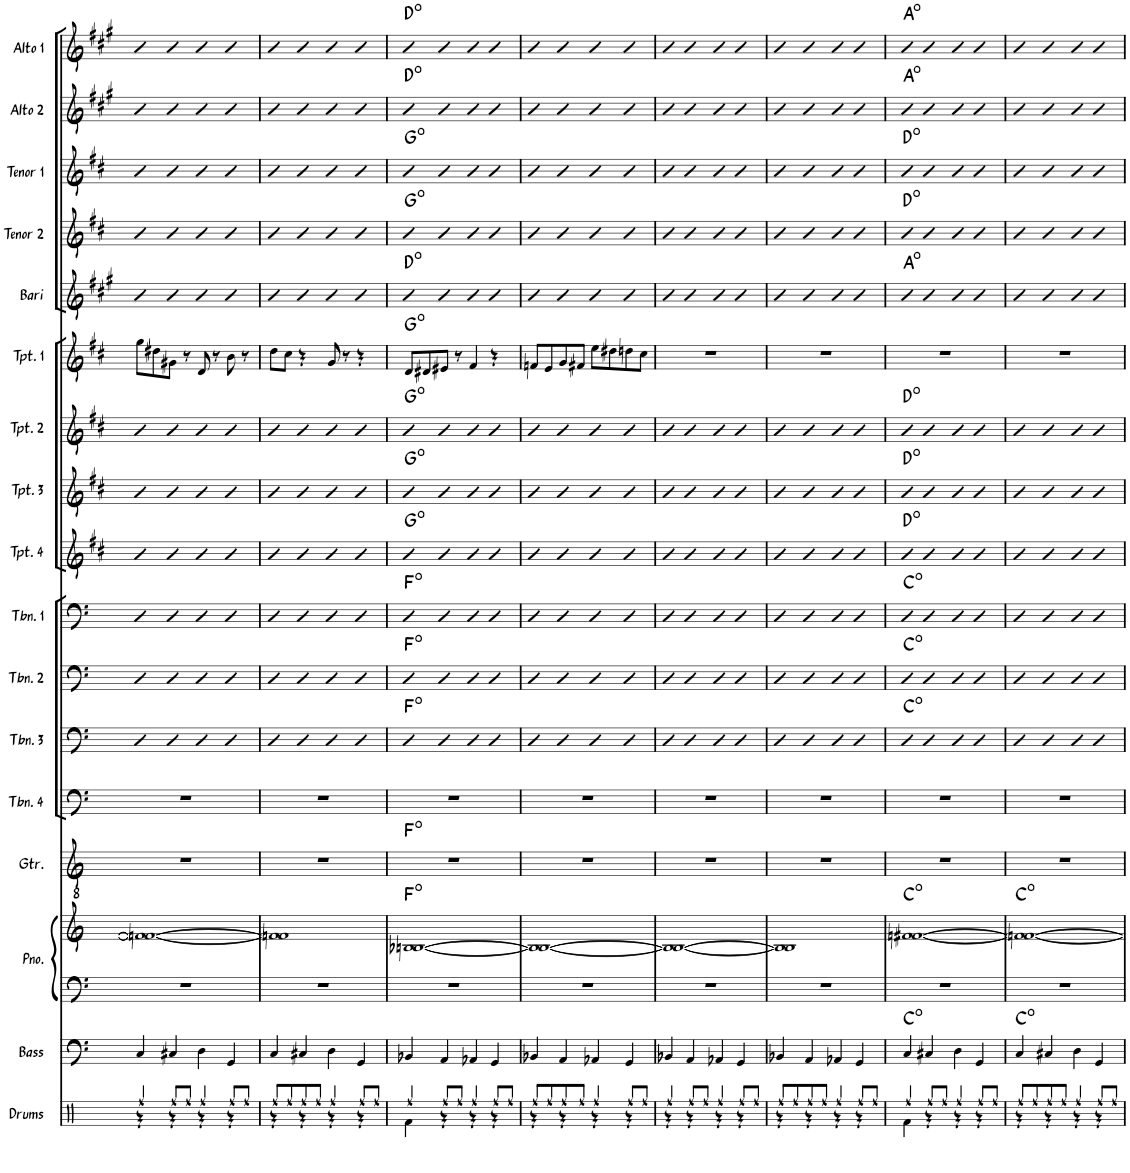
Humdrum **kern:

**kern	**kern	**harte	**kern	**kern	**harte	**kern	**harte	**kern	**kern	**harte	**kern	**harte	**kern	**harte	**kern	**harte	**kern	**harte	**kern	**harte	**kern	**harte	**kern	**harte	**kern	**harte	**kern	**harte	**kern	**harte	**kern	**harte
*part17	*part16	*part16	*part15	*part15	*part15	*part14	*part14	*part13	*part12	*part12	*part11	*part11	*part10	*part10	*part9	*part9	*part8	*part8	*part7	*part7	*part6	*part6	*part5	*part5	*part4	*part4	*part3	*part3	*part2	*part2	*part1	*part1
*staff18	*staff17	*	*staff16	*staff15	*	*staff14	*	*staff13	*staff12	*	*staff11	*	*staff10	*	*staff9	*	*staff8	*	*staff7	*	*staff6	*	*staff5	*	*staff4	*	*staff3	*	*staff2	*	*staff1	*
*I"Drums	*I"Bass	*	*I"Piano	*	*	*I"Guitar	*	*I"Trombone 4	*I"Trombone 3	*	*I"Trombone 2	*	*I"Trombone 1	*	*I"Trumpet 4	*	*I"Trumpet 3	*	*I"Trumpet 2	*	*I"Trumpet 1	*	*I"Bari Sax	*	*I"Tenor Sax 2	*	*I"Tenor Sax 1	*	*I"Alto Sax 2	*	*I"Alto Sax 1	*
*I'Drums	*I'Bass	*	*I'Pno.	*	*	*I'Gtr.	*	*I'Tbn. 4	*I'Tbn. 3	*	*I'Tbn. 2	*	*I'Tbn. 1	*	*I'Tpt. 4	*	*I'Tpt. 3	*	*I'Tpt. 2	*	*I'Tpt. 1	*	*I'Bari	*	*I'Tenor 2	*	*I'Tenor 1	*	*I'Alto 2	*	*I'Alto 1	*
!!LO:PB:g=z
*clefX	*clefF4	*	*clefF4	*clefG2	*	*clefGv2	*	*clefF4	*clefF4	*	*clefF4	*	*clefF4	*	*clefG2	*	*clefG2	*	*clefG2	*	*clefG2	*	*clefG2	*	*clefG2	*	*clefG2	*	*clefG2	*	*clefG2	*
*	*Trd7c12	*	*	*	*	*	*	*	*	*	*	*	*	*	*Trd1c2	*	*Trd1c2	*	*Trd1c2	*	*Trd1c2	*	*Trd12c21	*	*Trd8c14	*	*Trd8c14	*	*Trd5c9	*	*Trd5c9	*
*k[]	*k[]	*	*k[]	*k[]	*	*k[]	*	*k[]	*k[]	*	*k[]	*	*k[]	*	*k[f#c#]	*	*k[f#c#]	*	*k[f#c#]	*	*k[f#c#]	*	*k[f#c#g#]	*	*k[f#c#]	*	*k[f#c#]	*	*k[f#c#g#]	*	*k[f#c#g#]	*
*M4/4	*M4/4	*	*M4/4	*M4/4	*	*M4/4	*	*M4/4	*M4/4	*	*M4/4	*	*M4/4	*	*M4/4	*	*M4/4	*	*M4/4	*	*M4/4	*	*M4/4	*	*M4/4	*	*M4/4	*	*M4/4	*	*M4/4	*
=139	=139	=139	=139	=139	=139	=139	=139	=139	=139	=139	=139	=139	=139	=139	=139	=139	=139	=139	=139	=139	=139	=139	=139	=139	=139	=139	=139	=139	=139	=139	=139	=139
*^	*	*	*	*	*	*	*	*	*	*	*	*	*	*	*	*	*	*	*	*	*	*	*	*	*	*	*	*	*	*	*	*
4Rff/	4r	4C/	.	1r	1fn_ 1f#_	.	1r	.	1r	4a	.	4a	.	4a	.	4b	.	4b	.	4b	.	8gg\L	.	4fff#	.	4bb	.	4bb	.	4ff#	.	4ff#	.
.	.	.	.	.	.	.	.	.	.	.	.	.	.	.	.	.	.	.	.	.	.	8dd#X\	.	.	.	.	.	.	.	.	.	.	.
8Rff/L	4r	4C#X/	.	.	.	.	.	.	.	4a	.	4a	.	4a	.	4b	.	4b	.	4b	.	8g#X\J	.	4fff#	.	4bb	.	4bb	.	4ff#	.	4ff#	.
8Rff/J	.	.	.	.	.	.	.	.	.	.	.	.	.	.	.	.	.	.	.	.	.	8r	.	.	.	.	.	.	.	.	.	.	.
4Rff/	4r	4D\	.	.	.	.	.	.	.	4a	.	4a	.	4a	.	4b	.	4b	.	4b	.	8d/	.	4fff#	.	4bb	.	4bb	.	4ff#	.	4ff#	.
.	.	.	.	.	.	.	.	.	.	.	.	.	.	.	.	.	.	.	.	.	.	8r	.	.	.	.	.	.	.	.	.	.	.
8Rff/L	4r	4GG/	.	.	.	.	.	.	.	4a	.	4a	.	4a	.	4b	.	4b	.	4b	.	8b\	.	4fff#	.	4bb	.	4bb	.	4ff#	.	4ff#	.
8Rff/J	.	.	.	.	.	.	.	.	.	.	.	.	.	.	.	.	.	.	.	.	.	8r	.	.	.	.	.	.	.	.	.	.	.
=140	=140	=140	=140	=140	=140	=140	=140	=140	=140	=140	=140	=140	=140	=140	=140	=140	=140	=140	=140	=140	=140	=140	=140	=140	=140	=140	=140	=140	=140	=140	=140	=140	=140
8Rff/L	4r	4C/	.	1r	1fn] 1f#]	.	1r	.	1r	4a	.	4a	.	4a	.	4b	.	4b	.	4b	.	8dd\L	.	4fff#	.	4bb	.	4bb	.	4ff#	.	4ff#	.
8Rff/	.	.	.	.	.	.	.	.	.	.	.	.	.	.	.	.	.	.	.	.	.	8cc#\J	.	.	.	.	.	.	.	.	.	.	.
8Rff/	4r	4C#X/	.	.	.	.	.	.	.	4a	.	4a	.	4a	.	4b	.	4b	.	4b	.	4r	.	4fff#	.	4bb	.	4bb	.	4ff#	.	4ff#	.
8Rff/J	.	.	.	.	.	.	.	.	.	.	.	.	.	.	.	.	.	.	.	.	.	.	.	.	.	.	.	.	.	.	.	.	.
4Rff/	4r	4D\	.	.	.	.	.	.	.	4a	.	4a	.	4a	.	4b	.	4b	.	4b	.	8g/	.	4fff#	.	4bb	.	4bb	.	4ff#	.	4ff#	.
.	.	.	.	.	.	.	.	.	.	.	.	.	.	.	.	.	.	.	.	.	.	8r	.	.	.	.	.	.	.	.	.	.	.
8Rff/L	4r	4GG/	.	.	.	.	.	.	.	4a	.	4a	.	4a	.	4b	.	4b	.	4b	.	4r	.	4fff#	.	4bb	.	4bb	.	4ff#	.	4ff#	.
8Rff/J	.	.	.	.	.	.	.	.	.	.	.	.	.	.	.	.	.	.	.	.	.	.	.	.	.	.	.	.	.	.	.	.	.
=141	=141	=141	=141	=141	=141	=141	=141	=141	=141	=141	=141	=141	=141	=141	=141	=141	=141	=141	=141	=141	=141	=141	=141	=141	=141	=141	=141	=141	=141	=141	=141	=141	=141
4Rff/	4Rf\	4BB-X/	.	1r	[1B-X [1Bn	F:dim	1r	F:dim	1r	4an	F:dim	4an	F:dim	4an	F:dim	4bn	G:dim	4bn	G:dim	4bn	G:dim	8d/L	G:dim	4fff#	D:dim	4bbn	G:dim	4bbn	G:dim	4ff#	D:dim	4ff#	D:dim
.	.	.	.	.	.	.	.	.	.	.	.	.	.	.	.	.	.	.	.	.	.	8d#X/	.	.	.	.	.	.	.	.	.	.	.
8Rff/L	4r	4AA/	.	.	.	.	.	.	.	4a	.	4a	.	4a	.	4b	.	4b	.	4b	.	8e#X/J	.	4fff#	.	4bb	.	4bb	.	4ff#	.	4ff#	.
8Rff/J	.	.	.	.	.	.	.	.	.	.	.	.	.	.	.	.	.	.	.	.	.	8r	.	.	.	.	.	.	.	.	.	.	.
4Rff/	4r	4AA-X/	.	.	.	.	.	.	.	4a	.	4a	.	4a	.	4b	.	4b	.	4b	.	4f#/	.	4fff#	.	4bb	.	4bb	.	4ff#	.	4ff#	.
8Rff/L	4r	4GG/	.	.	.	.	.	.	.	4a	.	4a	.	4a	.	4b	.	4b	.	4b	.	4r	.	4fff#	.	4bb	.	4bb	.	4ff#	.	4ff#	.
8Rff/J	.	.	.	.	.	.	.	.	.	.	.	.	.	.	.	.	.	.	.	.	.	.	.	.	.	.	.	.	.	.	.	.	.
=142	=142	=142	=142	=142	=142	=142	=142	=142	=142	=142	=142	=142	=142	=142	=142	=142	=142	=142	=142	=142	=142	=142	=142	=142	=142	=142	=142	=142	=142	=142	=142	=142	=142
8Rff/L	4r	4BB-X/	.	1r	1B-_ 1B_	.	1r	.	1r	4a	.	4a	.	4a	.	4b	.	4b	.	4b	.	8fn/L	.	4fff#	.	4bb	.	4bb	.	4ff#	.	4ff#	.
8Rff/	.	.	.	.	.	.	.	.	.	.	.	.	.	.	.	.	.	.	.	.	.	8e/	.	.	.	.	.	.	.	.	.	.	.
8Rff/	4r	4AA/	.	.	.	.	.	.	.	4a	.	4a	.	4a	.	4b	.	4b	.	4b	.	8g/	.	4fff#	.	4bb	.	4bb	.	4ff#	.	4ff#	.
8Rff/J	.	.	.	.	.	.	.	.	.	.	.	.	.	.	.	.	.	.	.	.	.	8f#X/J	.	.	.	.	.	.	.	.	.	.	.
4Rff/	4r	4AA-X/	.	.	.	.	.	.	.	4a	.	4a	.	4a	.	4b	.	4b	.	4b	.	8ee\L	.	4fff#	.	4bb	.	4bb	.	4ff#	.	4ff#	.
.	.	.	.	.	.	.	.	.	.	.	.	.	.	.	.	.	.	.	.	.	.	8dd#X\	.	.	.	.	.	.	.	.	.	.	.
8Rff/L	4r	4GG/	.	.	.	.	.	.	.	4a	.	4a	.	4a	.	4b	.	4b	.	4b	.	8ddn\	.	4fff#	.	4bb	.	4bb	.	4ff#	.	4ff#	.
8Rff/J	.	.	.	.	.	.	.	.	.	.	.	.	.	.	.	.	.	.	.	.	.	8cc#\J	.	.	.	.	.	.	.	.	.	.	.
=143	=143	=143	=143	=143	=143	=143	=143	=143	=143	=143	=143	=143	=143	=143	=143	=143	=143	=143	=143	=143	=143	=143	=143	=143	=143	=143	=143	=143	=143	=143	=143	=143	=143
4Rff/	4r	4BB-X/	.	1r	1B-_ 1B_	.	1r	.	1r	4a	.	4a	.	4a	.	4b	.	4b	.	4b	.	1r	.	4fff#	.	4bb	.	4bb	.	4ff#	.	4ff#	.
8Rff/L	4r	4AA/	.	.	.	.	.	.	.	4a	.	4a	.	4a	.	4b	.	4b	.	4b	.	.	.	4fff#	.	4bb	.	4bb	.	4ff#	.	4ff#	.
8Rff/J	.	.	.	.	.	.	.	.	.	.	.	.	.	.	.	.	.	.	.	.	.	.	.	.	.	.	.	.	.	.	.	.	.
4Rff/	4r	4AA-X/	.	.	.	.	.	.	.	4a	.	4a	.	4a	.	4b	.	4b	.	4b	.	.	.	4fff#	.	4bb	.	4bb	.	4ff#	.	4ff#	.
8Rff/L	4r	4GG/	.	.	.	.	.	.	.	4a	.	4a	.	4a	.	4b	.	4b	.	4b	.	.	.	4fff#	.	4bb	.	4bb	.	4ff#	.	4ff#	.
8Rff/J	.	.	.	.	.	.	.	.	.	.	.	.	.	.	.	.	.	.	.	.	.	.	.	.	.	.	.	.	.	.	.	.	.
=144	=144	=144	=144	=144	=144	=144	=144	=144	=144	=144	=144	=144	=144	=144	=144	=144	=144	=144	=144	=144	=144	=144	=144	=144	=144	=144	=144	=144	=144	=144	=144	=144	=144
8Rff/L	4r	4BB-X/	.	1r	1B-] 1B]	.	1r	.	1r	4a	.	4a	.	4a	.	4b	.	4b	.	4b	.	1r	.	4fff#	.	4bb	.	4bb	.	4ff#	.	4ff#	.
8Rff/	.	.	.	.	.	.	.	.	.	.	.	.	.	.	.	.	.	.	.	.	.	.	.	.	.	.	.	.	.	.	.	.	.
8Rff/	4r	4AA/	.	.	.	.	.	.	.	4a	.	4a	.	4a	.	4b	.	4b	.	4b	.	.	.	4fff#	.	4bb	.	4bb	.	4ff#	.	4ff#	.
8Rff/J	.	.	.	.	.	.	.	.	.	.	.	.	.	.	.	.	.	.	.	.	.	.	.	.	.	.	.	.	.	.	.	.	.
4Rff/	4r	4AA-X/	.	.	.	.	.	.	.	4a	.	4a	.	4a	.	4b	.	4b	.	4b	.	.	.	4fff#	.	4bb	.	4bb	.	4ff#	.	4ff#	.
8Rff/L	4r	4GG/	.	.	.	.	.	.	.	4a	.	4a	.	4a	.	4b	.	4b	.	4b	.	.	.	4fff#	.	4bb	.	4bb	.	4ff#	.	4ff#	.
8Rff/J	.	.	.	.	.	.	.	.	.	.	.	.	.	.	.	.	.	.	.	.	.	.	.	.	.	.	.	.	.	.	.	.	.
=145	=145	=145	=145	=145	=145	=145	=145	=145	=145	=145	=145	=145	=145	=145	=145	=145	=145	=145	=145	=145	=145	=145	=145	=145	=145	=145	=145	=145	=145	=145	=145	=145	=145
4Rff/	4Rf\	4C/	C:dim	1r	[1fn [1f#X	C:dim	1r	.	1r	4a	C:dim	4a	C:dim	4a	C:dim	4b	D:dim	4b	D:dim	4b	D:dim	1r	.	4fff#	A:dim	4bb	D:dim	4bb	D:dim	4ff#	A:dim	4ff#	A:dim
8Rff/L	4r	4C#X/	.	.	.	.	.	.	.	4a	.	4a	.	4a	.	4b	.	4b	.	4b	.	.	.	4fff#	.	4bb	.	4bb	.	4ff#	.	4ff#	.
8Rff/J	.	.	.	.	.	.	.	.	.	.	.	.	.	.	.	.	.	.	.	.	.	.	.	.	.	.	.	.	.	.	.	.	.
4Rff/	4r	4D\	.	.	.	.	.	.	.	4a	.	4a	.	4a	.	4b	.	4b	.	4b	.	.	.	4fff#	.	4bb	.	4bb	.	4ff#	.	4ff#	.
8Rff/L	4r	4GG/	.	.	.	.	.	.	.	4a	.	4a	.	4a	.	4b	.	4b	.	4b	.	.	.	4fff#	.	4bb	.	4bb	.	4ff#	.	4ff#	.
8Rff/J	.	.	.	.	.	.	.	.	.	.	.	.	.	.	.	.	.	.	.	.	.	.	.	.	.	.	.	.	.	.	.	.	.
=146	=146	=146	=146	=146	=146	=146	=146	=146	=146	=146	=146	=146	=146	=146	=146	=146	=146	=146	=146	=146	=146	=146	=146	=146	=146	=146	=146	=146	=146	=146	=146	=146	=146
8Rff/L	4r	4C/	C:dim	1r	1fn_ 1f#_	C:dim	1r	.	1r	4a	.	4a	.	4a	.	4b	.	4b	.	4b	.	1r	.	4fff#	.	4bb	.	4bb	.	4ff#	.	4ff#	.
8Rff/	.	.	.	.	.	.	.	.	.	.	.	.	.	.	.	.	.	.	.	.	.	.	.	.	.	.	.	.	.	.	.	.	.
8Rff/	4r	4C#X/	.	.	.	.	.	.	.	4a	.	4a	.	4a	.	4b	.	4b	.	4b	.	.	.	4fff#	.	4bb	.	4bb	.	4ff#	.	4ff#	.
8Rff/J	.	.	.	.	.	.	.	.	.	.	.	.	.	.	.	.	.	.	.	.	.	.	.	.	.	.	.	.	.	.	.	.	.
4Rff/	4r	4D\	.	.	.	.	.	.	.	4a	.	4a	.	4a	.	4b	.	4b	.	4b	.	.	.	4fff#	.	4bb	.	4bb	.	4ff#	.	4ff#	.
8Rff/L	4r	4GG/	.	.	.	.	.	.	.	4a	.	4a	.	4a	.	4b	.	4b	.	4b	.	.	.	4fff#	.	4bb	.	4bb	.	4ff#	.	4ff#	.
8Rff/J	.	.	.	.	.	.	.	.	.	.	.	.	.	.	.	.	.	.	.	.	.	.	.	.	.	.	.	.	.	.	.	.	.
*v	*v	*	*	*	*	*	*	*	*	*	*	*	*	*	*	*	*	*	*	*	*	*	*	*	*	*	*	*	*	*	*	*	*
=	=	=	=	=	=	=	=	=	=	=	=	=	=	=	=	=	=	=	=	=	=	=	=	=	=	=	=	=	=	=	=	=
*-	*-	*-	*-	*-	*-	*-	*-	*-	*-	*-	*-	*-	*-	*-	*-	*-	*-	*-	*-	*-	*-	*-	*-	*-	*-	*-	*-	*-	*-	*-	*-	*-
